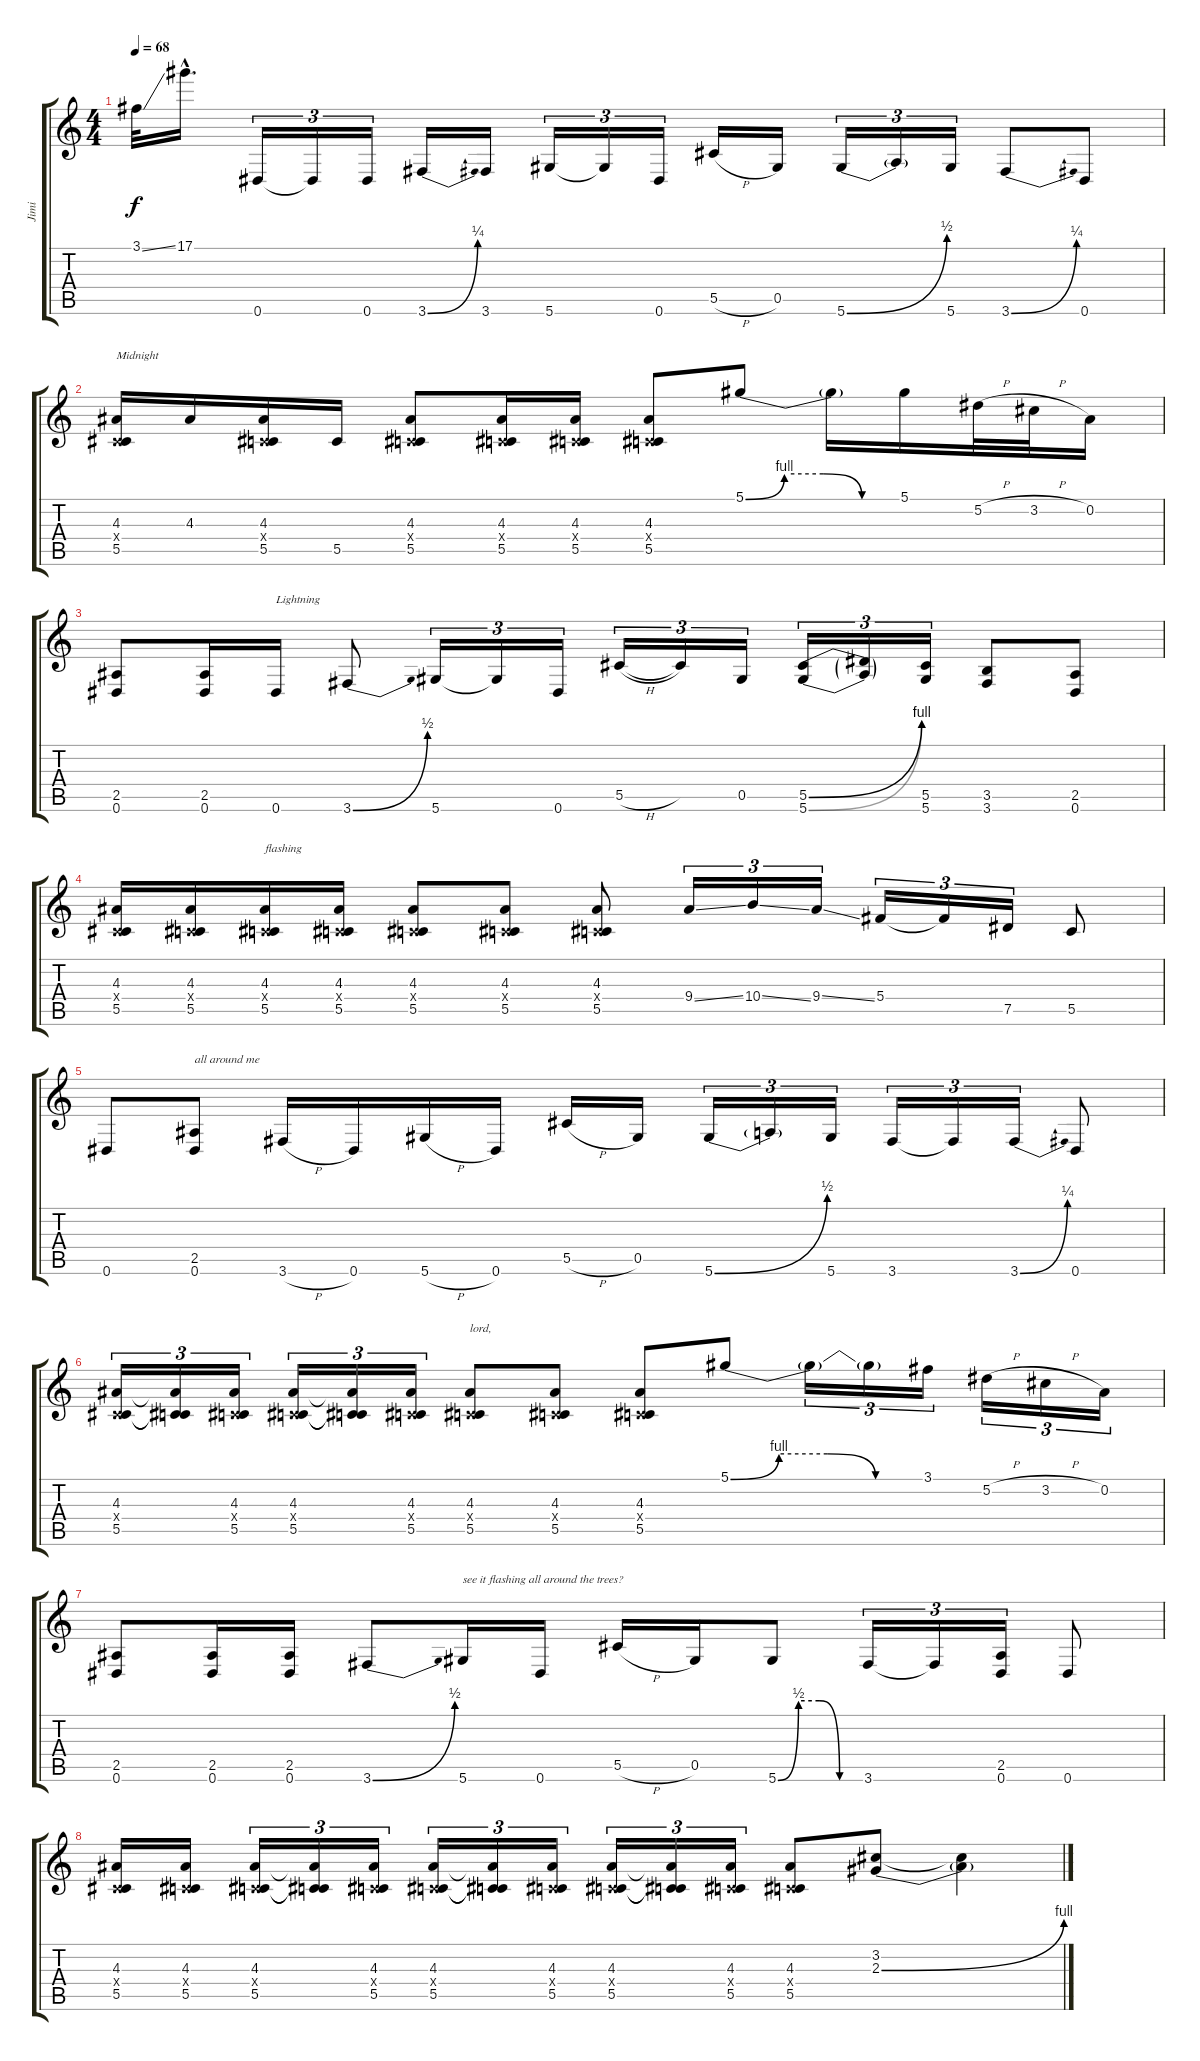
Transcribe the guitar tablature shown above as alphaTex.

\track ("Jimi" "Jimi") {instrument electricguitarclean}
\staff {score tabs}
\tuning (Eb4 Bb3 Gb3 Db3 Ab2 Eb2) {hide}
\ts (4 4)
\tempo 68
\clef g2
\ks c
3.1{ss}.32{dy f} 17.1{hac}.16{d} 0.6.16{tu (3 2)} 0.6{t}.16{tu (3 2)} 0.6.16{tu (3 2)} 3.6{be (bend 0 0 60 1)}.16 3.6.16 5.6.16{tu (3 2)} 5.6{t}.16{tu (3 2)} 0.6.16{tu (3 2)} 5.5{h}.16 0.5.16 5.6{be (bend 0 0 60 2)}.16{tu (3 2)} 5.6{t}.16{tu (3 2)} 5.6.16{tu (3 2)} 3.6{be (bend 0 0 60 1)}.8 0.6.8 |
(4.3 -1.4{x} 5.5).16{txt "Midnight"} 4.3.16 (4.3 -1.4{x} 5.5).16 5.5.16 (4.3 -1.4{x} 5.5).8 (4.3 -1.4{x} 5.5).16 (4.3 -1.4{x} 5.5).16 (4.3 -1.4{x} 5.5).8 5.1{be (custom 0 0 15 4 30 4 45 0 60 0)}.8 5.1{t}.16 5.1.16 5.2{h}.32 3.2{h}.32 0.2.16 |
(2.5 0.6).8 (2.5 0.6).16 0.6.16{txt "Lightning"} 3.6{be (bend 0 0 60 2)}.8 5.6.16{tu (3 2)} 5.6{t}.16{tu (3 2)} 0.6.16{tu (3 2)} 5.5{h}.16{tu (3 2)} 5.5{t}.16{tu (3 2)} 0.5.16{tu (3 2)} (5.5{be (bend 0 0 60 4)} 5.6{be (bend 0 0 60 4)}).16{tu (3 2)} (5.5{t} 5.6{t}).16{tu (3 2)} (5.5 5.6).16{tu (3 2)} (3.5 3.6).8 (2.5 0.6).8 |
(4.3 -1.4{x} 5.5).16 (4.3 -1.4{x} 5.5).16 (4.3 -1.4{x} 5.5).16{txt "flashing"} (4.3 -1.4{x} 5.5).16 (4.3 -1.4{x} 5.5).8 (4.3 -1.4{x} 5.5).8 (4.3 -1.4{x} 5.5).8 9.4{ss}.16{tu (3 2)} 10.4{ss}.16{tu (3 2)} 9.4{ss}.16{tu (3 2)} 5.4.16{tu (3 2)} 5.4{t}.16{tu (3 2)} 7.5.16{tu (3 2)} 5.5.8 |
0.6.8 (2.5 0.6).8{txt "all around me"} 3.6{h}.16 0.6.16 5.6{h}.16 0.6.16 5.5{h}.16 0.5.16 5.6{be (bend 0 0 60 2)}.16{tu (3 2)} 5.6{t}.16{tu (3 2)} 5.6.16{tu (3 2)} 3.6.16{tu (3 2)} 3.6{t}.16{tu (3 2)} 3.6{be (bend 0 0 60 1)}.16{tu (3 2)} 0.6.8 |
(4.3 -1.4{x} 5.5).16{tu (3 2)} (4.3{t} -1.4{t} 5.5{t}).16{tu (3 2)} (4.3 -1.4{x} 5.5).16{tu (3 2)} (4.3 -1.4{x} 5.5).16{tu (3 2)} (4.3{t} -1.4{t} 5.5{t}).16{tu (3 2)} (4.3 -1.4{x} 5.5).16{tu (3 2)} (4.3 -1.4{x} 5.5).8{txt "lord,"} (4.3 -1.4{x} 5.5).8 (4.3 -1.4{x} 5.5).8 5.1{be (custom 0 0 15 4 30 4 45 0 60 0)}.8 5.1{t}.16{tu (3 2)} 5.1{t}.16{tu (3 2)} 3.1.16{tu (3 2)} 5.2{h}.16{tu (3 2)} 3.2{h}.16{tu (3 2)} 0.2.16{tu (3 2)} |
(2.5 0.6).8 (2.5 0.6).16 (2.5 0.6).16 3.6{be (bend 0 0 60 2)}.8 5.6.16{txt "see it flashing all around the trees?"} 0.6.16 5.5{h}.16 0.5.16 5.6{be (custom 0 0 15 2 30 2 45 0 60 0)}.8 3.6.16{tu (3 2)} 3.6{t}.16{tu (3 2)} (2.5 0.6).16{tu (3 2)} 0.6.8 |
(4.3 -1.4{x} 5.5).16 (4.3 -1.4{x} 5.5).16 (4.3 -1.4{x} 5.5).16{tu (3 2)} (4.3{t} -1.4{t} 5.5{t}).16{tu (3 2)} (4.3 -1.4{x} 5.5).16{tu (3 2)} (4.3 -1.4{x} 5.5).16{tu (3 2)} (4.3{t} -1.4{t} 5.5{t}).16{tu (3 2)} (4.3 -1.4{x} 5.5).16{tu (3 2)} (4.3 -1.4{x} 5.5).16{tu (3 2)} (4.3{t} -1.4{t} 5.5{t}).16{tu (3 2)} (4.3 -1.4{x} 5.5).16{tu (3 2)} (4.3 -1.4{x} 5.5).8 (3.2 2.3{be (bend 0 0 60 4)}).8 (3.2{t} 2.3{t}).4
